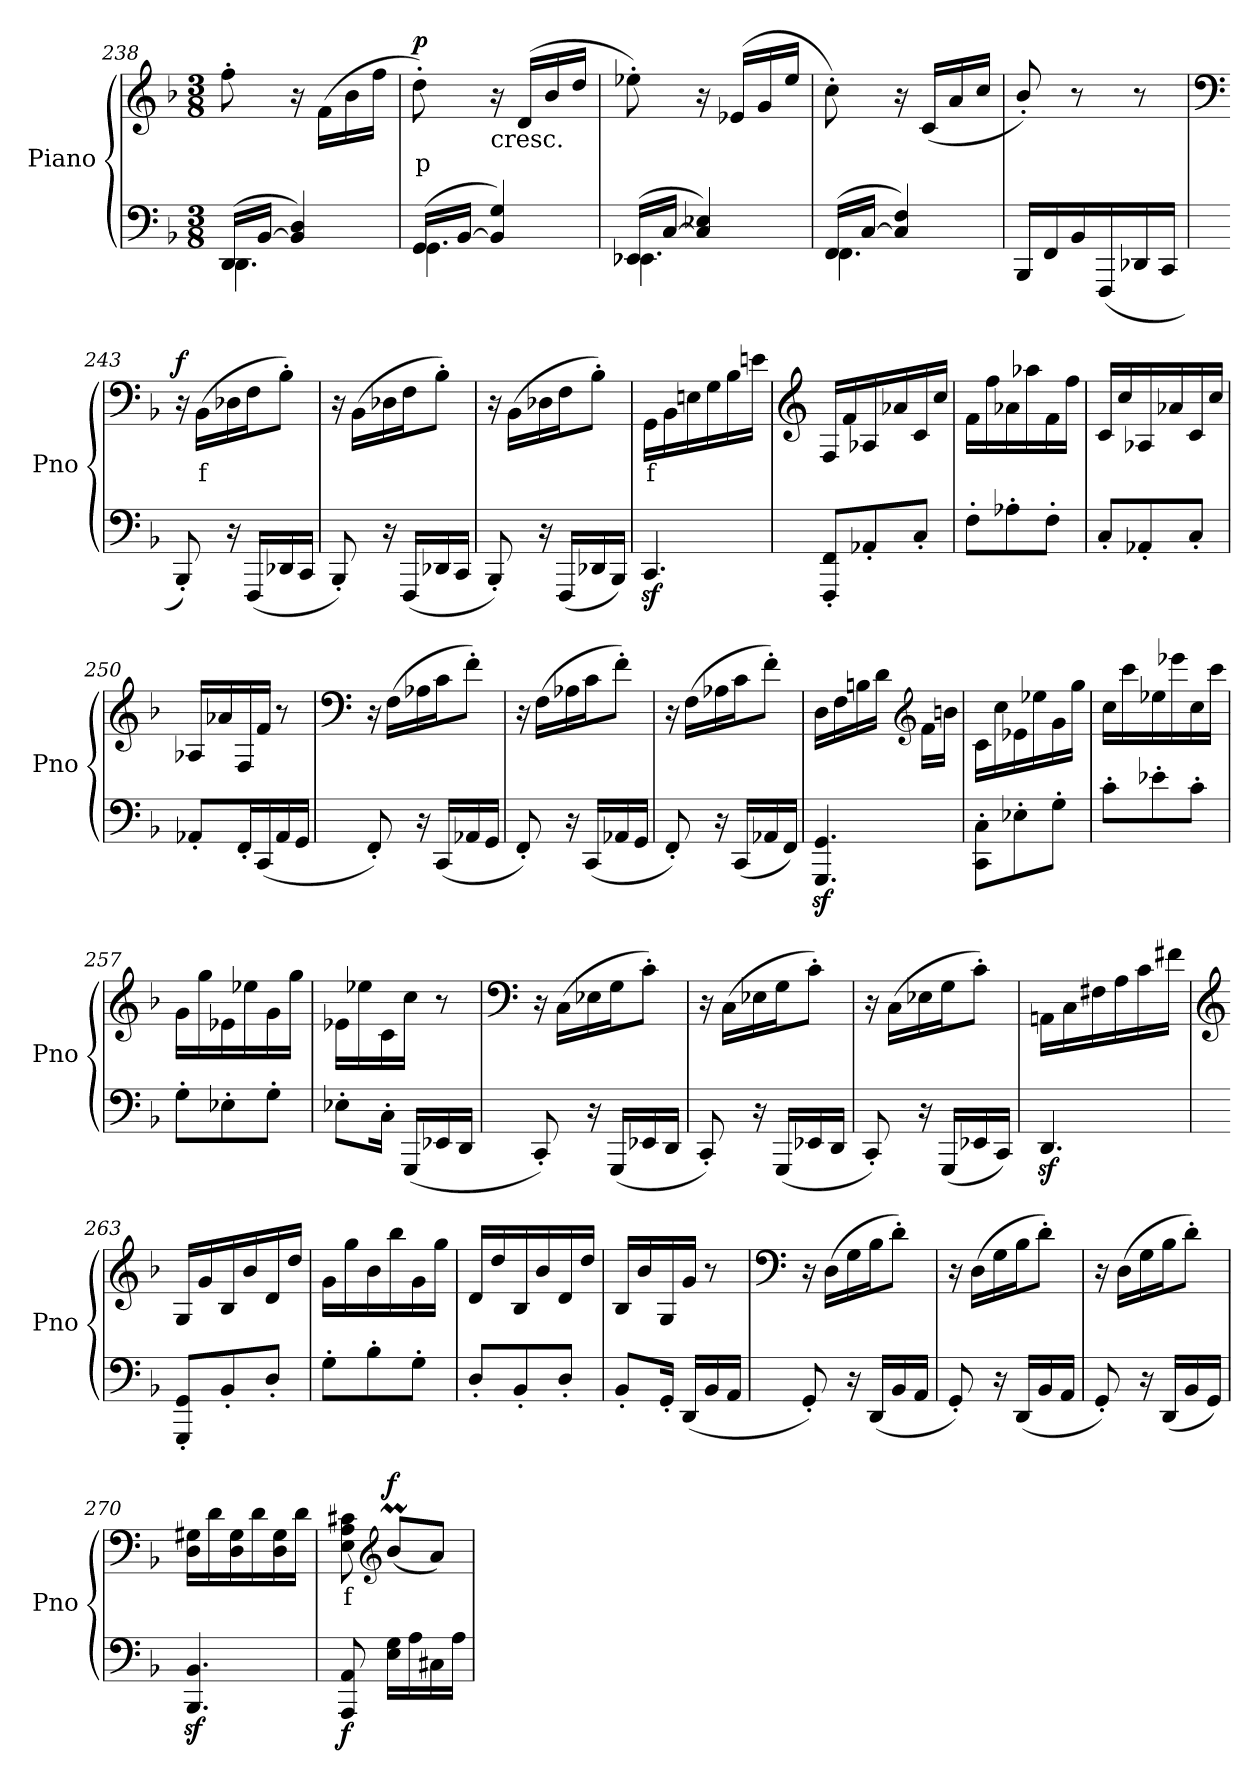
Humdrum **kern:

**kern	**dynam	**kern	**text	**dynam
*part2	*part2	*part1	*part1	*part1
*staff2	*staff2	*staff1	*staff1	*staff1
*I"Piano	*	*I"Piano	*	*
*I'Pno	*	*I'Pno	*	*
*clefF4	*	*clefG2	*	*
*k[b-]	*	*k[b-]	*	*
*d:	*	*d:	*	*
*M3/8	*	*M3/8	*	*
=238	=238	=238	=238	=238
*^	*	*	*	*
(16DD/LL	4.DD\	.	8ff'\	.	.
[16BB-/JJ	.	.	.	.	.
4BB-/] 4D/)	.	.	16r	.	.
.	.	.	(16f\LL	.	.
.	.	.	16b-\	.	.
.	.	.	16ff\JJ	.	.
=239	=239	=239	=239	=239	=239
!	!	!	!	!LO:LY:b	!LO:DY:b
(16GG/LL	4.GG\	.	8dd'\)	p	p
[16BB-/JJ	.	.	.	.	.
!	!	!	!LO:TX:b:t=cresc.	!	!
4BB-/] 4G/)	.	.	16r	.	.
.	.	.	(>16d/LL	.	.
.	.	.	16b-/	.	.
.	.	.	16dd/JJ	.	.
=240	=240	=240	=240	=240	=240
(16EE-X/LL	4.EE-\	.	8ee-X'\)	.	.
[16C/JJ	.	.	.	.	.
4C/] 4E-X/)	.	.	16r	.	.
.	.	.	(>16e-X/LL	.	.
.	.	.	16g/	.	.
.	.	.	16ee-/JJ	.	.
=241	=241	=241	=241	=241	=241
(16FF/LL	4.FF\	.	8cc'\)	.	.
[16C/JJ	.	.	.	.	.
4C/] 4F/)	.	.	16r	.	.
.	.	.	(>16c/LL	.	.
.	.	.	16a/	.	.
.	.	.	16cc/JJ	.	.
*v	*v	*	*	*	*
=242	=242	=242	=242	=242
16BBB-/LL	.	8b-'/)	.	.
16FF/	.	.	.	.
!	!	!	!LO:LY:b	!
16BB-/	.	8r	f	.
(16FFF/	.	.	.	.
16DD-X/	.	8r	.	.
16CC/JJ	.	.	.	.
!!LO:LB:g=z
=243	=243	=243	=243	=243
*	*	*clefF4	*	*
!	!	!	!	!LO:DY:b
8BBB-'/)	.	16r	.	f
!	!	!	!LO:LY:b	!
.	.	(16BB-\LL	f	.
16r	.	16D-X\	.	.
(16FFF/LL	.	16F\J	.	.
16DD-X/	.	8B-'\J)	.	.
16CC/JJ	.	.	.	.
!!LO:LB:g=z
=244	=244	=244	=244	=244
8BBB-'/)	.	16r	.	.
.	.	(16BB-\LL	.	.
16r	.	16D-X\	.	.
(16FFF/LL	.	16F\J	.	.
16DD-X/	.	8B-'\J)	.	.
16CC/JJ	.	.	.	.
=245	=245	=245	=245	=245
8BBB-'/)	.	16r	.	.
.	.	(16BB-\LL	.	.
16r	.	16D-X\	.	.
(16FFF/LL	.	16F\J	.	.
16DD-X/	.	8B-'\J)	.	.
16BBB-/JJ)	.	.	.	.
=246	=246	=246	=246	=246
!	!	!	!LO:LY:b	!
4.CCz</	.	16GG\LL	f	.
.	.	16BB-\	.	.
.	.	16En\	.	.
.	.	16G\	.	.
.	.	16B-\	.	.
.	.	16en\JJ	.	.
=247	=247	=247	=247	=247
*	*	*clefG2	*	*
8FFF/' 8FF/'L	.	16F/LL	.	.
.	.	16f/	.	.
8AA-X'/	.	16A-X/	.	.
.	.	16a-X/	.	.
8C'/J	.	16c/	.	.
.	.	16cc/JJ	.	.
=248	=248	=248	=248	=248
8F'\L	.	16f\LL	.	.
.	.	16ff\	.	.
8A-X'\	.	16a-X\	.	.
.	.	16aa-X\	.	.
8F'\J	.	16f\	.	.
.	.	16ff\JJ	.	.
=249	=249	=249	=249	=249
8C'/L	.	16c/LL	.	.
.	.	16cc/	.	.
8AA-X'/	.	16A-X/	.	.
.	.	16a-X/	.	.
8C'/J	.	16c/	.	.
.	.	16cc/JJ	.	.
!!LO:LB:g=z
=250	=250	=250	=250	=250
8AA-X'/L	.	16A-X/LL	.	.
.	.	16a-X/	.	.
16FF'/L	.	16F/	.	.
(16CC/	.	16f/JJ	.	.
16AA-/	.	8r	.	.
16GG/JJ	.	.	.	.
!!LO:PB:g=z
=251	=251	=251	=251	=251
*	*	*clefF4	*	*
8FF'/)	.	16r	.	.
.	.	(16F\LL	.	.
16r	.	16A-X\	.	.
(16CC/LL	.	16c\J	.	.
16AA-X/	.	8f'\J)	.	.
16GG/JJ	.	.	.	.
=252	=252	=252	=252	=252
8FF'/)	.	16r	.	.
.	.	(16F\LL	.	.
16r	.	16A-X\	.	.
(16CC/LL	.	16c\J	.	.
16AA-X/	.	8f'\J)	.	.
16GG/JJ	.	.	.	.
=253	=253	=253	=253	=253
8FF'/)	.	16r	.	.
.	.	(16F\LL	.	.
16r	.	16A-X\	.	.
(16CC/LL	.	16c\J	.	.
16AA-X/	.	8f'\J)	.	.
16FF/JJ)	.	.	.	.
=254	=254	=254	=254	=254
4.GGG/z< 4.GG/z<	.	16D\LL	.	.
.	.	16F\	.	.
.	.	16Bn\	.	.
.	.	16d\JJ	.	.
*	*	*clefG2	*	*
.	.	16f\LL	.	.
.	.	16bn\JJ	.	.
=255	=255	=255	=255	=255
8CC\' 8C\'L	.	16c\LL	.	.
.	.	16cc\	.	.
8E-X'\	.	16e-X\	.	.
.	.	16ee-X\	.	.
8G'\J	.	16g\	.	.
.	.	16gg\JJ	.	.
=256	=256	=256	=256	=256
8c'\L	.	16cc\LL	.	.
.	.	16ccc\	.	.
8e-X'\	.	16ee-X\	.	.
.	.	16eee-X\	.	.
8c'\J	.	16cc\	.	.
.	.	16ccc\JJ	.	.
!!LO:LB:g=z
=257	=257	=257	=257	=257
8G'\L	.	16g\LL	.	.
.	.	16gg\	.	.
8E-X'\	.	16e-X\	.	.
.	.	16ee-X\	.	.
8G'\J	.	16g\	.	.
.	.	16gg\JJ	.	.
!!LO:PB:g=z
=258	=258	=258	=258	=258
8E-X'\L	.	16e-X\LL	.	.
.	.	16ee-X\	.	.
16C'\Jk	.	16c\	.	.
(16GGG/LL	.	16cc\JJ	.	.
16EE-X/	.	8r	.	.
16DD/JJ	.	.	.	.
=259	=259	=259	=259	=259
*	*	*clefF4	*	*
8CC'/)	.	16r	.	.
.	.	(16C\LL	.	.
16r	.	16E-X\	.	.
(16GGG/LL	.	16G\J	.	.
16EE-X/	.	8c'\J)	.	.
16DD/JJ	.	.	.	.
=260	=260	=260	=260	=260
8CC'/)	.	16r	.	.
.	.	(16C\LL	.	.
16r	.	16E-X\	.	.
(16GGG/LL	.	16G\J	.	.
16EE-X/	.	8c'\J)	.	.
16DD/JJ	.	.	.	.
=261	=261	=261	=261	=261
8CC'/)	.	16r	.	.
.	.	(16C\LL	.	.
16r	.	16E-X\	.	.
(16GGG/LL	.	16G\J	.	.
16EE-X/	.	8c'\J)	.	.
16CC/JJ)	.	.	.	.
=262	=262	=262	=262	=262
4.DDz</	.	16AAn\LL	.	.
.	.	16C\	.	.
.	.	16F#X\	.	.
.	.	16A\	.	.
.	.	16c\	.	.
.	.	16f#X\JJ	.	.
=263	=263	=263	=263	=263
*	*	*clefG2	*	*
8GGG/' 8GG/'L	.	16G/LL	.	.
.	.	16g/	.	.
8BB-'/	.	16B-/	.	.
.	.	16b-/	.	.
8D'/J	.	16d/	.	.
.	.	16dd/JJ	.	.
!!LO:LB:g=z
=264	=264	=264	=264	=264
8G'\L	.	16g\LL	.	.
.	.	16gg\	.	.
8B-'\	.	16b-\	.	.
.	.	16bb-\	.	.
8G'\J	.	16g\	.	.
.	.	16gg\JJ	.	.
!!LO:LB:g=z
=265	=265	=265	=265	=265
8D'/L	.	16d/LL	.	.
.	.	16dd/	.	.
8BB-'/	.	16B-/	.	.
.	.	16b-/	.	.
8D'/J	.	16d/	.	.
.	.	16dd/JJ	.	.
=266	=266	=266	=266	=266
8BB-'/L	.	16B-/LL	.	.
.	.	16b-/	.	.
16GG'/Jk	.	16G/	.	.
(16DD/LL	.	16g/JJ	.	.
16BB-/	.	8r	.	.
16AA/JJ	.	.	.	.
=267	=267	=267	=267	=267
*	*	*clefF4	*	*
8GG'/)	.	16r	.	.
.	.	(16D\LL	.	.
16r	.	16G\	.	.
(16DD/LL	.	16B-\J	.	.
16BB-/	.	8d'\J)	.	.
16AA/JJ	.	.	.	.
=268	=268	=268	=268	=268
8GG'/)	.	16r	.	.
.	.	(16D\LL	.	.
16r	.	16G\	.	.
(16DD/LL	.	16B-\J	.	.
16BB-/	.	8d'\J)	.	.
16AA/JJ	.	.	.	.
=269	=269	=269	=269	=269
8GG'/)	.	16r	.	.
.	.	(16D\LL	.	.
16r	.	16G\	.	.
(16DD/LL	.	16B-\J	.	.
16BB-/	.	8d'\J)	.	.
16GG/JJ)	.	.	.	.
=270	=270	=270	=270	=270
4.BBB-/z< 4.BB-/z<	.	16D\ 16G#X\LL	.	.
.	.	16d\	.	.
.	.	16D\ 16G#\	.	.
.	.	16d\	.	.
.	.	16D\ 16G#\	.	.
.	.	16d\JJ	.	.
=271	=271	=271	=271	=271
!	!LO:DY:b	!	!LO:LY:b	!
8AAA/ 8AA/	f	8E\ 8A\ 8c#X\	f	.
*	*	*clefG2	*	*
!	!	!	!	!LO:DY:b
16E\ 16G\LL	.	(8b-M/L	.	f
16A\	.	.	.	.
16C#X\	.	8a/J)	.	.
16A\JJ	.	.	.	.
=	=	=	=	=
*-	*-	*-	*-	*-
